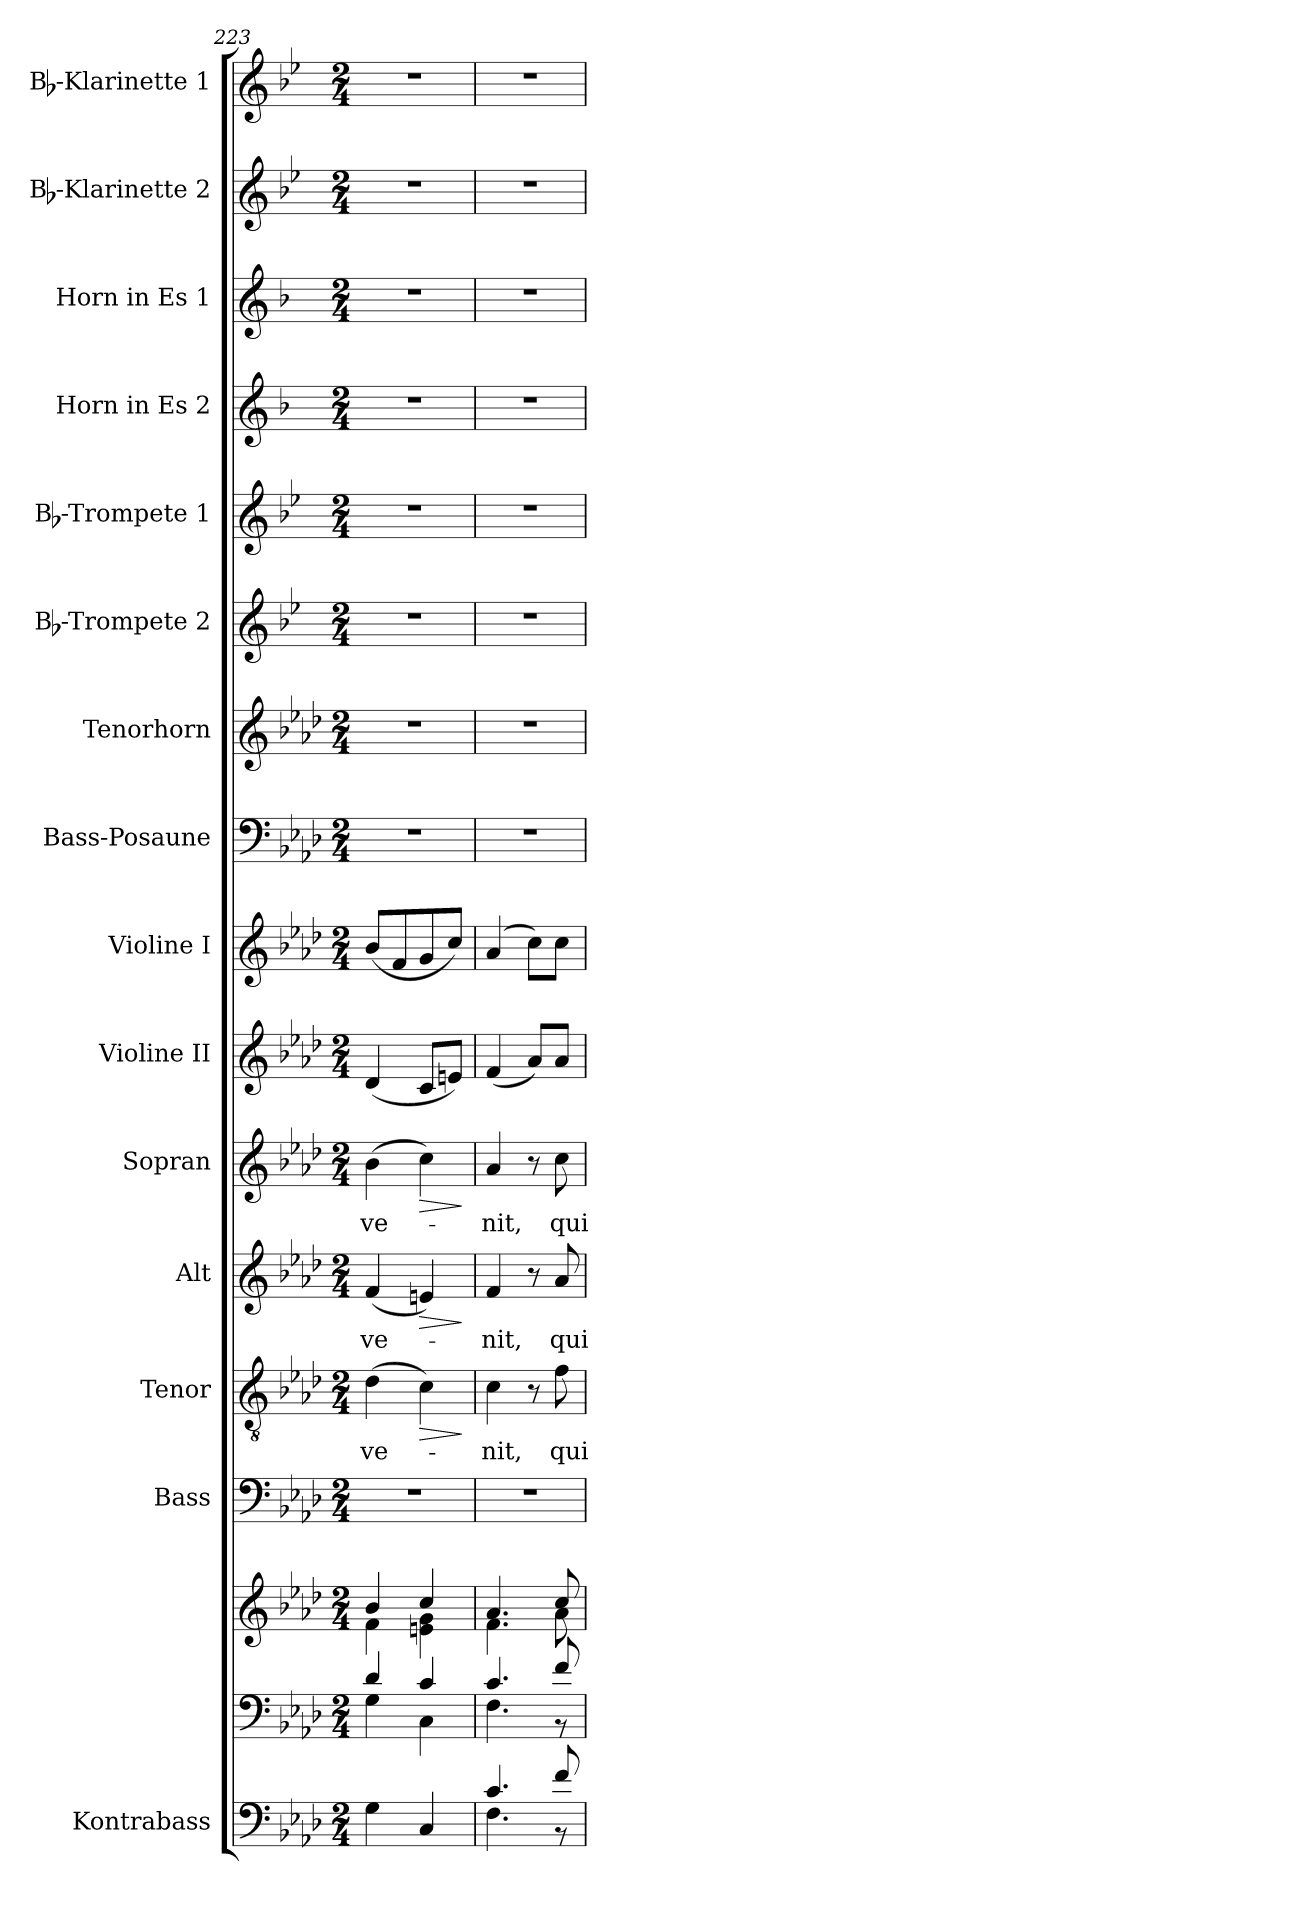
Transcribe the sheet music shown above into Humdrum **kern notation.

**kern	**kern	**kern	**kern	**kern	**text	**dynam	**kern	**text	**dynam	**kern	**text	**dynam	**kern	**kern	**kern	**kern	**kern	**kern	**kern	**kern	**kern	**kern
*part16	*part15	*part15	*part14	*part13	*part13	*part13	*part12	*part12	*part12	*part11	*part11	*part11	*part10	*part9	*part8	*part7	*part6	*part5	*part4	*part3	*part2	*part1
*staff17	*staff16	*staff15	*staff14	*staff13	*staff13	*staff13	*staff12	*staff12	*staff12	*staff11	*staff11	*staff11	*staff10	*staff9	*staff8	*staff7	*staff6	*staff5	*staff4	*staff3	*staff2	*staff1
*I"Kontrabass	*	*	*I"Bass	*I"Tenor	*	*	*I"Alt	*	*	*I"Sopran	*	*	*I"Violine II	*I"Violine I	*I"Bass-Posaune	*I"Tenorhorn	*I"Bb-Trompete 2	*I"Bb-Trompete 1	*I"Horn in Es 2	*I"Horn in Es 1	*I"Bb-Klarinette 2	*I"Bb-Klarinette 1
*I'Kb.	*	*	*I'B.	*I'T.	*	*	*I'A.	*	*	*I'S.	*	*	*I'Vl. II	*I'Vl. I	*I'B. Pos.	*I'T. Hrn.	*I'Bb Trp. 2	*I'Bb Trp. 1	*	*	*I'Bb Kl. 2	*I'Bb Kl. 1
*clefF4	*clefF4	*clefG2	*clefF4	*clefGv2	*	*	*clefG2	*	*	*clefG2	*	*	*clefG2	*clefG2	*clefF4	*clefG2	*clefG2	*clefG2	*clefG2	*clefG2	*clefG2	*clefG2
*ITrd7c12	*	*	*	*	*	*	*	*	*	*	*	*	*	*	*	*ITrd8c14	*ITrd1c2	*ITrd1c2	*ITrd5c9	*ITrd5c9	*ITrd1c2	*ITrd1c2
*k[b-e-a-d-]	*k[b-e-a-d-]	*k[b-e-a-d-]	*k[b-e-a-d-]	*k[b-e-a-d-]	*	*	*k[b-e-a-d-]	*	*	*k[b-e-a-d-]	*	*	*k[b-e-a-d-]	*k[b-e-a-d-]	*k[b-e-a-d-]	*k[b-e-a-d-]	*k[b-e-a-d-]	*k[b-e-a-d-]	*k[b-e-a-d-]	*k[b-e-a-d-]	*k[b-e-a-d-]	*k[b-e-a-d-]
*A-:	*A-:	*A-:	*A-:	*A-:	*	*	*A-:	*	*	*A-:	*	*	*A-:	*A-:	*A-:	*A-:	*A-:	*A-:	*A-:	*A-:	*A-:	*A-:
*M2/4	*M2/4	*M2/4	*M2/4	*M2/4	*	*	*M2/4	*	*	*M2/4	*	*	*M2/4	*M2/4	*M2/4	*M2/4	*M2/4	*M2/4	*M2/4	*M2/4	*M2/4	*M2/4
=223	=223	=223	=223	=223	=223	=223	=223	=223	=223	=223	=223	=223	=223	=223	=223	=223	=223	=223	=223	=223	=223	=223
*	*^	*^	*	*	*	*	*	*	*	*	*	*	*	*	*	*	*	*	*	*	*	*
!	!	!	!	!	!	!	!LO:LY:b	!	!	!LO:LY:b	!	!	!LO:LY:b	!	!	!	!	!	!	!	!	!	!	!
4GG\	4d-/	4G\	4b-/	4f\	2r	(>4d-\	ve-	.	(<4f/	ve-	.	(>4b-\	ve-	.	(<4d-/	(<8b-/L	2r	2r	2r	2r	2r	2r	2r	2r
.	.	.	.	.	.	.	.	.	.	.	.	.	.	.	.	8f/	.	.	.	.	.	.	.	.
!	!	!	!	!	!	!	!	!LO:HP:b	!	!	!LO:HP:b	!	!	!LO:HP:b	!	!	!	!	!	!	!	!	!	!
4CC/	4c/	4C\	4cc/	4en\ 4g\	.	4c\)	.	>	4en/)	.	>	4cc\)	.	>	8c/L	8g/	.	.	.	.	.	.	.	.
.	.	.	.	.	.	.	.	.	.	.	.	.	.	.	8en/J)	8cc/J)	.	.	.	.	.	.	.	.
*	*v	*v	*	*	*	*	*	*	*	*	*	*	*	*	*	*	*	*	*	*	*	*	*	*
*	*	*v	*v	*	*	*	*	*	*	*	*	*	*	*	*	*	*	*	*	*	*	*	*
.	.	.	.	.	.	]	.	.	]	.	.	]	.	.	.	.	.	.	.	.	.	.
=224	=224	=224	=224	=224	=224	=224	=224	=224	=224	=224	=224	=224	=224	=224	=224	=224	=224	=224	=224	=224	=224	=224
*^	*^	*^	*	*	*	*	*	*	*	*	*	*	*	*	*	*	*	*	*	*	*	*
!	!	!	!	!	!	!	!	!LO:LY:b	!	!	!LO:LY:b	!	!	!LO:LY:b	!	!	!	!	!	!	!	!	!	!	!
4.C/	4.FF\	4.c/	4.F\	4.a-/	4.f\	2r	4c\	-nit,	.	4f/	-nit,	.	4a-/	-nit,	.	(<4f/	(4a-/	2r	2r	2r	2r	2r	2r	2r	2r
.	.	.	.	.	.	.	8r	.	.	8r	.	.	8r	.	.	8a-/L)	8cc\L)	.	.	.	.	.	.	.	.
!	!	!	!	!	!	!	!	!LO:LY:b	!	!	!LO:LY:b	!	!	!LO:LY:b	!	!	!	!	!	!	!	!	!	!	!
8F/	8r	8f/	8r	8cc/	8a-\	.	8f\	qui	.	8a-/	qui	.	8cc\	qui	.	8a-/J	8cc\J	.	.	.	.	.	.	.	.
*v	*v	*	*	*	*	*	*	*	*	*	*	*	*	*	*	*	*	*	*	*	*	*	*	*	*
*	*v	*v	*	*	*	*	*	*	*	*	*	*	*	*	*	*	*	*	*	*	*	*	*	*
*	*	*v	*v	*	*	*	*	*	*	*	*	*	*	*	*	*	*	*	*	*	*	*	*
=	=	=	=	=	=	=	=	=	=	=	=	=	=	=	=	=	=	=	=	=	=	=
*-	*-	*-	*-	*-	*-	*-	*-	*-	*-	*-	*-	*-	*-	*-	*-	*-	*-	*-	*-	*-	*-	*-
